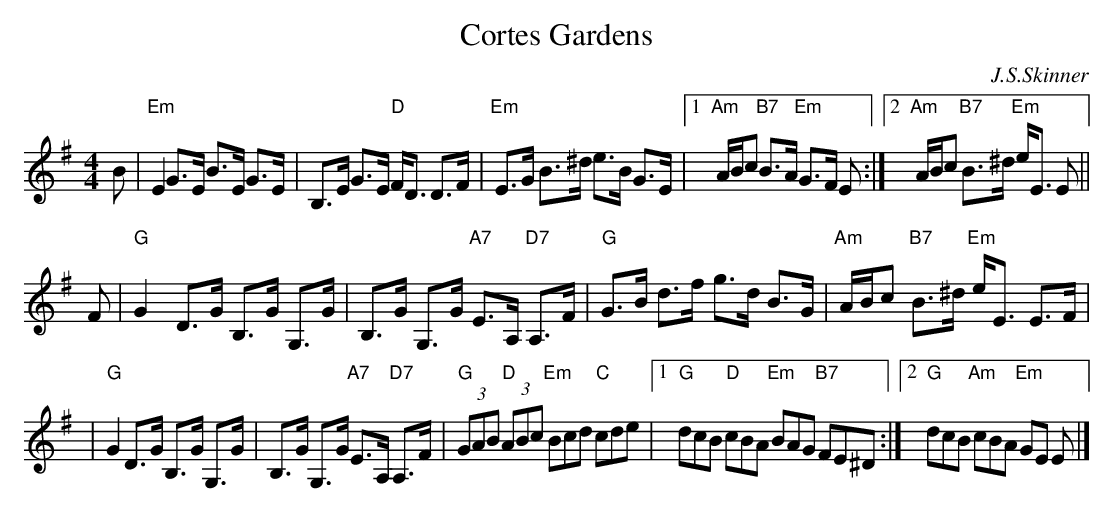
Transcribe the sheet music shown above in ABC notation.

X:1
T: Cortes Gardens
C: J.S.Skinner
M: 4/4
L: 1/8
K: Em
B \
| "Em"E2 G>E B>E G>E | B,>E G>E "D"F<D D>F \
| "Em"E>G B>^d e>B G>E |1 "Am"A/B/c "B7"B>A "Em"G>F E :|2 "Am"A/B/c "B7"B>^d "Em"e<E E ||
F \
| "G"G2 D>G B,>G G,>G | B,>G G,>G "A7"E>A, "D7"A,>F \
| "G"G>B d>f g>d B>G | "Am"A/B/c "B7"B>^d "Em"e<E E>F |
| "G"G2 D>G B,>G G,>G | B,>G G,>G "A7"E>A, "D7"A,>F \
| "G"(3GAB "D"(3ABc "Em"Bcd "C"cde |1 "G"dcB "D"cBA "Em"BAG "B7"FE^D :|2 "G"dcB "Am"cBA "Em"GE E |]
